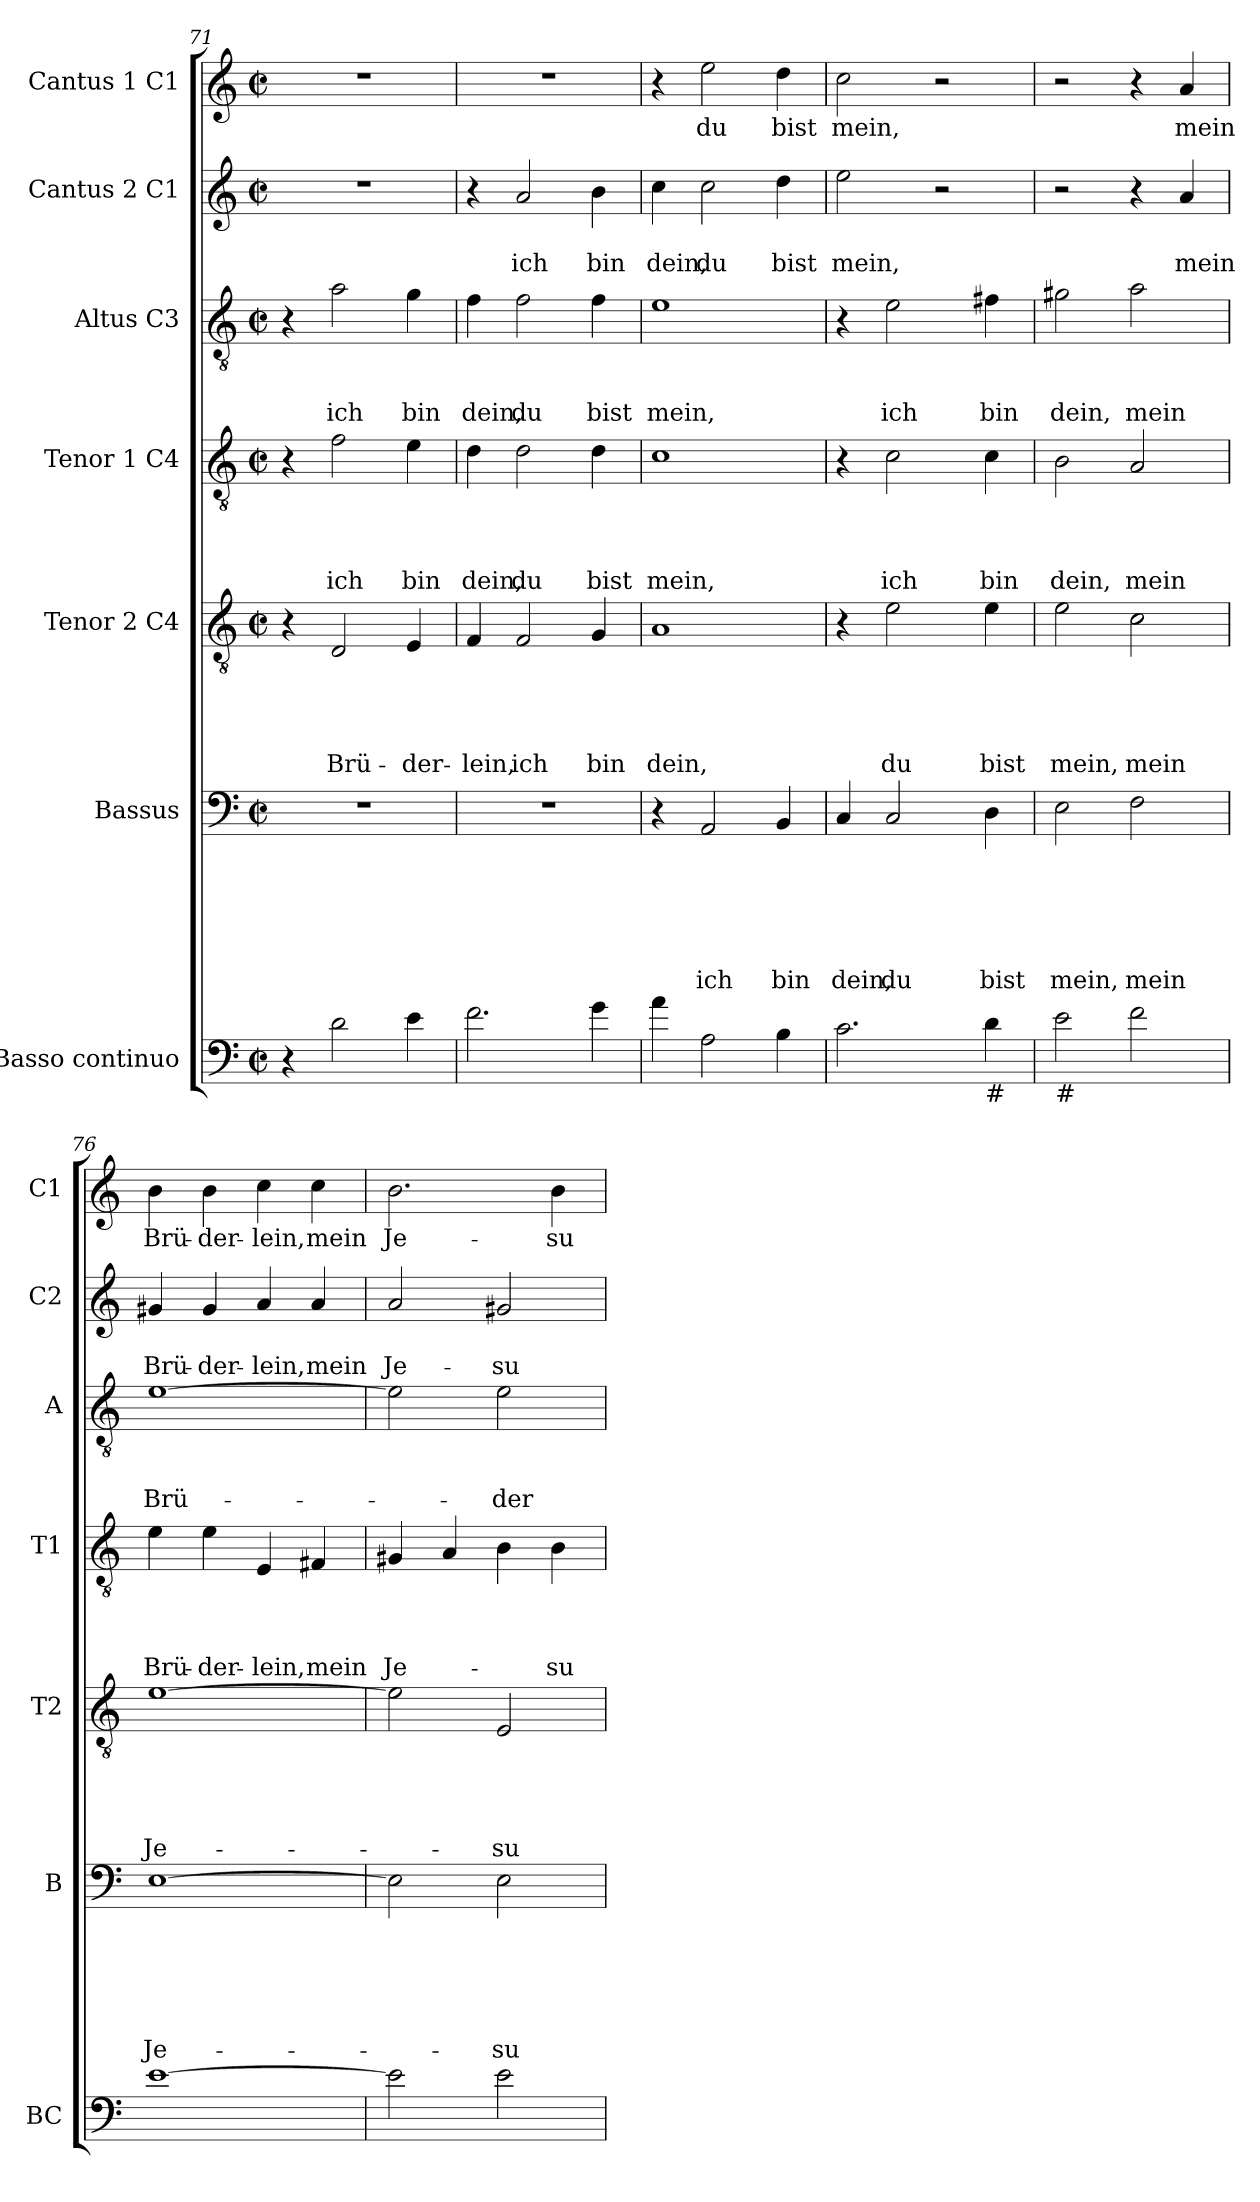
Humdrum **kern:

**kern	**kern	**text	**text	**text	**text	**text	**text	**kern	**text	**text	**text	**text	**text	**kern	**text	**text	**text	**text	**kern	**text	**text	**text	**kern	**text	**text	**kern	**text
*part7	*part6	*part6	*part6	*part6	*part6	*part6	*part6	*part5	*part5	*part5	*part5	*part5	*part5	*part4	*part4	*part4	*part4	*part4	*part3	*part3	*part3	*part3	*part2	*part2	*part2	*part1	*part1
*staff7	*staff6	*staff6	*staff6	*staff6	*staff6	*staff6	*staff6	*staff5	*staff5	*staff5	*staff5	*staff5	*staff5	*staff4	*staff4	*staff4	*staff4	*staff4	*staff3	*staff3	*staff3	*staff3	*staff2	*staff2	*staff2	*staff1	*staff1
*I"Basso continuo	*I"Bassus	*	*	*	*	*	*	*I"Tenor 2 C4	*	*	*	*	*	*I"Tenor 1 C4	*	*	*	*	*I"Altus C3	*	*	*	*I"Cantus 2 C1	*	*	*I"Cantus 1 C1	*
*I'BC	*I'B	*	*	*	*	*	*	*I'T2	*	*	*	*	*	*I'T1	*	*	*	*	*I'A	*	*	*	*I'C2	*	*	*I'C1	*
*clefF4	*clefF4	*	*	*	*	*	*	*clefGv2	*	*	*	*	*	*clefGv2	*	*	*	*	*clefGv2	*	*	*	*clefG2	*	*	*clefG2	*
*ITrd7c12	*	*	*	*	*	*	*	*	*	*	*	*	*	*	*	*	*	*	*	*	*	*	*	*	*	*	*
*k[]	*k[]	*	*	*	*	*	*	*k[]	*	*	*	*	*	*k[]	*	*	*	*	*k[]	*	*	*	*k[]	*	*	*k[]	*
*C:	*C:	*	*	*	*	*	*	*C:	*	*	*	*	*	*C:	*	*	*	*	*C:	*	*	*	*C:	*	*	*C:	*
*M2/2	*M2/2	*	*	*	*	*	*	*M2/2	*	*	*	*	*	*M2/2	*	*	*	*	*M2/2	*	*	*	*M2/2	*	*	*M2/2	*
*met(c|)	*met(c|)	*	*	*	*	*	*	*met(c|)	*	*	*	*	*	*met(c|)	*	*	*	*	*met(c|)	*	*	*	*met(c|)	*	*	*met(c|)	*
=71	=71	=71	=71	=71	=71	=71	=71	=71	=71	=71	=71	=71	=71	=71	=71	=71	=71	=71	=71	=71	=71	=71	=71	=71	=71	=71	=71
4r	1r	.	.	.	.	.	.	4r	.	.	.	.	.	4r	.	.	.	.	4r	.	.	.	1r	.	.	1r	.
!	!	!	!	!	!	!	!	!	!	!	!	!	!LO:LY:b	!	!	!	!	!LO:LY:b	!	!	!	!LO:LY:b	!	!	!	!	!
2D\	.	.	.	.	.	.	.	2D/	.	.	.	.	Brü-	2f\	.	.	.	ich	2a\	.	.	ich	.	.	.	.	.
!	!	!	!	!	!	!	!	!	!	!	!	!	!LO:LY:b	!	!	!	!	!LO:LY:b	!	!	!	!LO:LY:b	!	!	!	!	!
4E\	.	.	.	.	.	.	.	4E/	.	.	.	.	-der-	4e\	.	.	.	bin	4g\	.	.	bin	.	.	.	.	.
=72	=72	=72	=72	=72	=72	=72	=72	=72	=72	=72	=72	=72	=72	=72	=72	=72	=72	=72	=72	=72	=72	=72	=72	=72	=72	=72	=72
!	!	!	!	!	!	!	!	!	!	!	!	!	!LO:LY:b	!	!	!	!	!LO:LY:b	!	!	!	!LO:LY:b	!	!	!	!	!
2.F\	1r	.	.	.	.	.	.	4F/	.	.	.	.	-lein,	4d\	.	.	.	dein,	4f\	.	.	dein,	4r	.	.	1r	.
!	!	!	!	!	!	!	!	!	!	!	!	!	!LO:LY:b	!	!	!	!	!LO:LY:b	!	!	!	!LO:LY:b	!	!	!LO:LY:b	!	!
.	.	.	.	.	.	.	.	2F/	.	.	.	.	ich	2d\	.	.	.	du	2f\	.	.	du	2a/	.	ich	.	.
!	!	!	!	!	!	!	!	!	!	!	!	!	!LO:LY:b	!	!	!	!	!LO:LY:b	!	!	!	!LO:LY:b	!	!	!LO:LY:b	!	!
4G\	.	.	.	.	.	.	.	4G/	.	.	.	.	bin	4d\	.	.	.	bist	4f\	.	.	bist	4b\	.	bin	.	.
=73	=73	=73	=73	=73	=73	=73	=73	=73	=73	=73	=73	=73	=73	=73	=73	=73	=73	=73	=73	=73	=73	=73	=73	=73	=73	=73	=73
!	!	!	!	!	!	!	!	!	!	!	!	!	!LO:LY:b	!	!	!	!	!LO:LY:b	!	!	!	!LO:LY:b	!	!	!LO:LY:b	!	!
4A\	4r	.	.	.	.	.	.	1A	.	.	.	.	dein,	1c	.	.	.	mein,	1e	.	.	mein,	4cc\	.	dein,	4r	.
!	!	!	!	!	!	!	!LO:LY:b	!	!	!	!	!	!	!	!	!	!	!	!	!	!	!	!	!	!LO:LY:b	!	!LO:LY:b
2AA\	2AA/	.	.	.	.	.	ich	.	.	.	.	.	.	.	.	.	.	.	.	.	.	.	2cc\	.	du	2ee\	du
!	!	!	!	!	!	!	!LO:LY:b	!	!	!	!	!	!	!	!	!	!	!	!	!	!	!	!	!	!LO:LY:b	!	!LO:LY:b
4BB\	4BB/	.	.	.	.	.	bin	.	.	.	.	.	.	.	.	.	.	.	.	.	.	.	4dd\	.	bist	4dd\	bist
=74	=74	=74	=74	=74	=74	=74	=74	=74	=74	=74	=74	=74	=74	=74	=74	=74	=74	=74	=74	=74	=74	=74	=74	=74	=74	=74	=74
!	!	!	!	!	!	!	!LO:LY:b	!	!	!	!	!	!	!	!	!	!	!	!	!	!	!	!	!	!LO:LY:b	!	!LO:LY:b
2.C\	4C/	.	.	.	.	.	dein,	4r	.	.	.	.	.	4r	.	.	.	.	4r	.	.	.	2ee\	.	mein,	2cc\	mein,
!	!	!	!	!	!	!	!LO:LY:b	!	!	!	!	!	!LO:LY:b	!	!	!	!	!LO:LY:b	!	!	!	!LO:LY:b	!	!	!	!	!
.	2C/	.	.	.	.	.	du	2e\	.	.	.	.	du	2c\	.	.	.	ich	2e\	.	.	ich	.	.	.	.	.
.	.	.	.	.	.	.	.	.	.	.	.	.	.	.	.	.	.	.	.	.	.	.	2r	.	.	2r	.
!LO:TX:b:t=#	!	!	!	!	!	!	!	!	!	!	!	!	!	!	!	!	!	!	!	!	!	!	!	!	!	!	!
!	!	!	!	!	!	!	!LO:LY:b	!	!	!	!	!	!LO:LY:b	!	!	!	!	!LO:LY:b	!	!	!	!LO:LY:b	!	!	!	!	!
4D\	4D\	.	.	.	.	.	bist	4e\	.	.	.	.	bist	4c\	.	.	.	bin	4f#X\	.	.	bin	.	.	.	.	.
=75	=75	=75	=75	=75	=75	=75	=75	=75	=75	=75	=75	=75	=75	=75	=75	=75	=75	=75	=75	=75	=75	=75	=75	=75	=75	=75	=75
!LO:TX:b:t=#	!	!	!	!	!	!	!	!	!	!	!	!	!	!	!	!	!	!	!	!	!	!	!	!	!	!	!
!	!	!	!	!	!	!	!LO:LY:b	!	!	!	!	!	!LO:LY:b	!	!	!	!	!LO:LY:b	!	!	!	!LO:LY:b	!	!	!	!	!
2E\	2E\	.	.	.	.	.	mein,	2e\	.	.	.	.	mein,	2B\	.	.	.	dein,	2g#X\	.	.	dein,	2r	.	.	2r	.
!	!	!	!	!	!	!	!LO:LY:b	!	!	!	!	!	!LO:LY:b	!	!	!	!	!LO:LY:b	!	!	!	!LO:LY:b	!	!	!	!	!
2F\	2F\	.	.	.	.	.	mein	2c\	.	.	.	.	mein	2A/	.	.	.	mein	2a\	.	.	mein	4r	.	.	4r	.
!	!	!	!	!	!	!	!	!	!	!	!	!	!	!	!	!	!	!	!	!	!	!	!	!	!LO:LY:b	!	!LO:LY:b
.	.	.	.	.	.	.	.	.	.	.	.	.	.	.	.	.	.	.	.	.	.	.	4a/	.	mein	4a/	mein
!!LO:LB:g=z
=76	=76	=76	=76	=76	=76	=76	=76	=76	=76	=76	=76	=76	=76	=76	=76	=76	=76	=76	=76	=76	=76	=76	=76	=76	=76	=76	=76
!	!	!	!	!	!	!	!LO:LY:b	!	!	!	!	!	!LO:LY:b	!	!	!	!	!LO:LY:b	!	!	!	!LO:LY:b	!	!	!LO:LY:b	!	!LO:LY:b
[>1E	[>1E	.	.	.	.	.	Je-	[>1e	.	.	.	.	Je-	4e\	.	.	.	Brü-	[>1e	.	.	Brü-	4g#X/	.	Brü-	4b\	Brü-
!	!	!	!	!	!	!	!	!	!	!	!	!	!	!	!	!	!	!LO:LY:b	!	!	!	!	!	!	!LO:LY:b	!	!LO:LY:b
.	.	.	.	.	.	.	.	.	.	.	.	.	.	4e\	.	.	.	-der-	.	.	.	.	4g#/	.	-der-	4b\	-der-
!	!	!	!	!	!	!	!	!	!	!	!	!	!	!	!	!	!	!LO:LY:b:rj	!	!	!	!	!	!	!LO:LY:b:rj	!	!LO:LY:b:rj
.	.	.	.	.	.	.	.	.	.	.	.	.	.	4E/	.	.	.	-lein,	.	.	.	.	4a/	.	-lein,	4cc\	-lein,
!	!	!	!	!	!	!	!	!	!	!	!	!	!	!	!	!	!	!LO:LY:b	!	!	!	!	!	!	!LO:LY:b	!	!LO:LY:b
.	.	.	.	.	.	.	.	.	.	.	.	.	.	4F#X/	.	.	.	mein	.	.	.	.	4a/	.	mein	4cc\	mein
=77	=77	=77	=77	=77	=77	=77	=77	=77	=77	=77	=77	=77	=77	=77	=77	=77	=77	=77	=77	=77	=77	=77	=77	=77	=77	=77	=77
!	!	!	!	!	!	!	!	!	!	!	!	!	!	!	!	!	!	!LO:LY:b	!	!	!	!	!	!	!LO:LY:b	!	!LO:LY:b
2E\]	2E\]	.	.	.	.	.	.	2e\]	.	.	.	.	.	4G#X/	.	.	.	Je-	2e\]	.	.	.	2a/	.	Je-	2.b\	Je-
.	.	.	.	.	.	.	.	.	.	.	.	.	.	4A/	.	.	.	.	.	.	.	.	.	.	.	.	.
!	!	!	!	!	!	!	!LO:LY:b	!	!	!	!	!	!LO:LY:b	!	!	!	!	!	!	!	!	!LO:LY:b	!	!	!LO:LY:b	!	!
2E\	2E\	.	.	.	.	.	-su-	2E/	.	.	.	.	-su-	4B\	.	.	.	.	2e\	.	.	-der-	2g#X/	.	-su-	.	.
!	!	!	!	!	!	!	!	!	!	!	!	!	!	!	!	!	!	!LO:LY:b	!	!	!	!	!	!	!	!	!LO:LY:b
.	.	.	.	.	.	.	.	.	.	.	.	.	.	4B\	.	.	.	-su-	.	.	.	.	.	.	.	4b\	-su-
=	=	=	=	=	=	=	=	=	=	=	=	=	=	=	=	=	=	=	=	=	=	=	=	=	=	=	=
*-	*-	*-	*-	*-	*-	*-	*-	*-	*-	*-	*-	*-	*-	*-	*-	*-	*-	*-	*-	*-	*-	*-	*-	*-	*-	*-	*-
